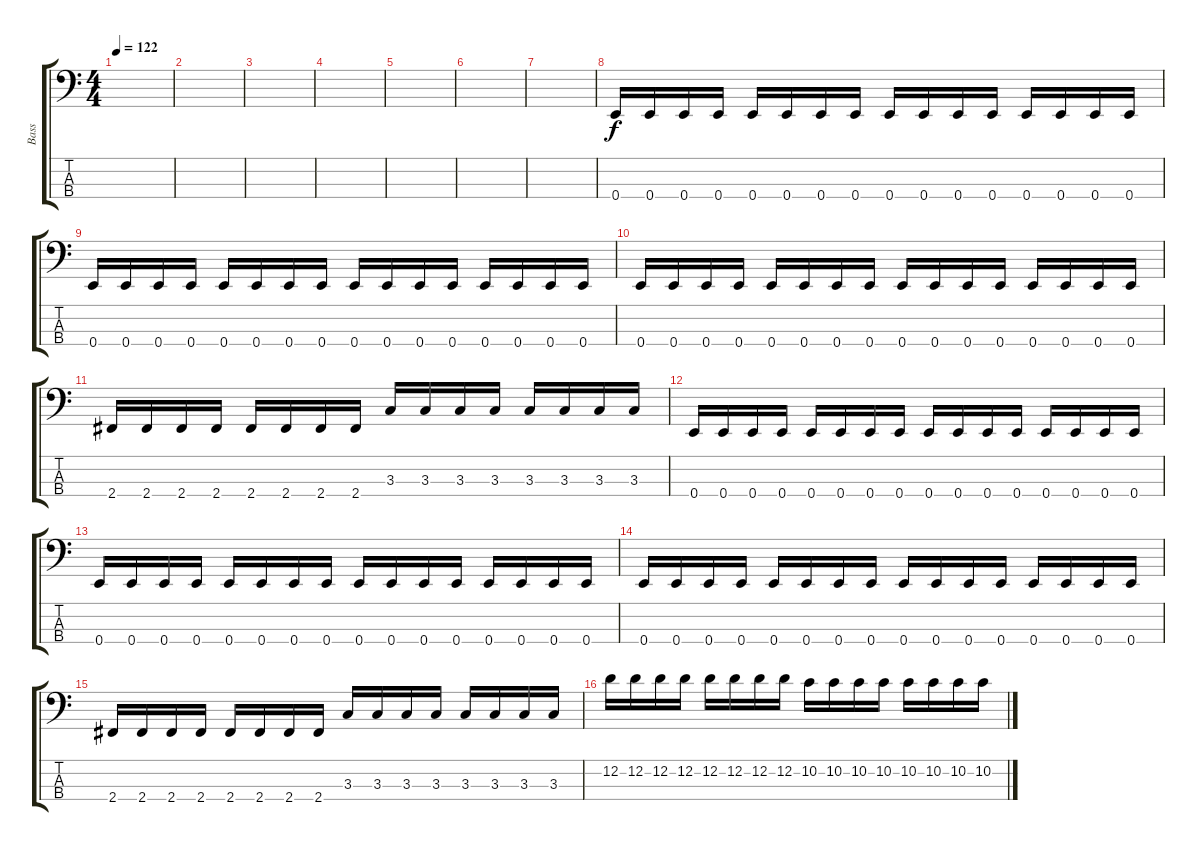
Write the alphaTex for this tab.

\track ("Bass" "Bass") {instrument electricbasspick}
\staff {score tabs}
\tuning (G2 D2 A1 E1) {hide}
\ts (4 4)
\tempo 122
\clef f4
\ks c
|
|
|
|
|
|
|
0.4.16{dy f} 0.4.16 0.4.16 0.4.16 0.4.16 0.4.16 0.4.16 0.4.16 0.4.16 0.4.16 0.4.16 0.4.16 0.4.16 0.4.16 0.4.16 0.4.16 |
0.4.16 0.4.16 0.4.16 0.4.16 0.4.16 0.4.16 0.4.16 0.4.16 0.4.16 0.4.16 0.4.16 0.4.16 0.4.16 0.4.16 0.4.16 0.4.16 |
0.4.16 0.4.16 0.4.16 0.4.16 0.4.16 0.4.16 0.4.16 0.4.16 0.4.16 0.4.16 0.4.16 0.4.16 0.4.16 0.4.16 0.4.16 0.4.16 |
2.4.16 2.4.16 2.4.16 2.4.16 2.4.16 2.4.16 2.4.16 2.4.16 3.3.16 3.3.16 3.3.16 3.3.16 3.3.16 3.3.16 3.3.16 3.3.16 |
0.4.16 0.4.16 0.4.16 0.4.16 0.4.16 0.4.16 0.4.16 0.4.16 0.4.16 0.4.16 0.4.16 0.4.16 0.4.16 0.4.16 0.4.16 0.4.16 |
0.4.16 0.4.16 0.4.16 0.4.16 0.4.16 0.4.16 0.4.16 0.4.16 0.4.16 0.4.16 0.4.16 0.4.16 0.4.16 0.4.16 0.4.16 0.4.16 |
0.4.16 0.4.16 0.4.16 0.4.16 0.4.16 0.4.16 0.4.16 0.4.16 0.4.16 0.4.16 0.4.16 0.4.16 0.4.16 0.4.16 0.4.16 0.4.16 |
2.4.16 2.4.16 2.4.16 2.4.16 2.4.16 2.4.16 2.4.16 2.4.16 3.3.16 3.3.16 3.3.16 3.3.16 3.3.16 3.3.16 3.3.16 3.3.16 |
12.2.16 12.2.16 12.2.16 12.2.16 12.2.16 12.2.16 12.2.16 12.2.16 10.2.16 10.2.16 10.2.16 10.2.16 10.2.16 10.2.16 10.2.16 10.2.16
